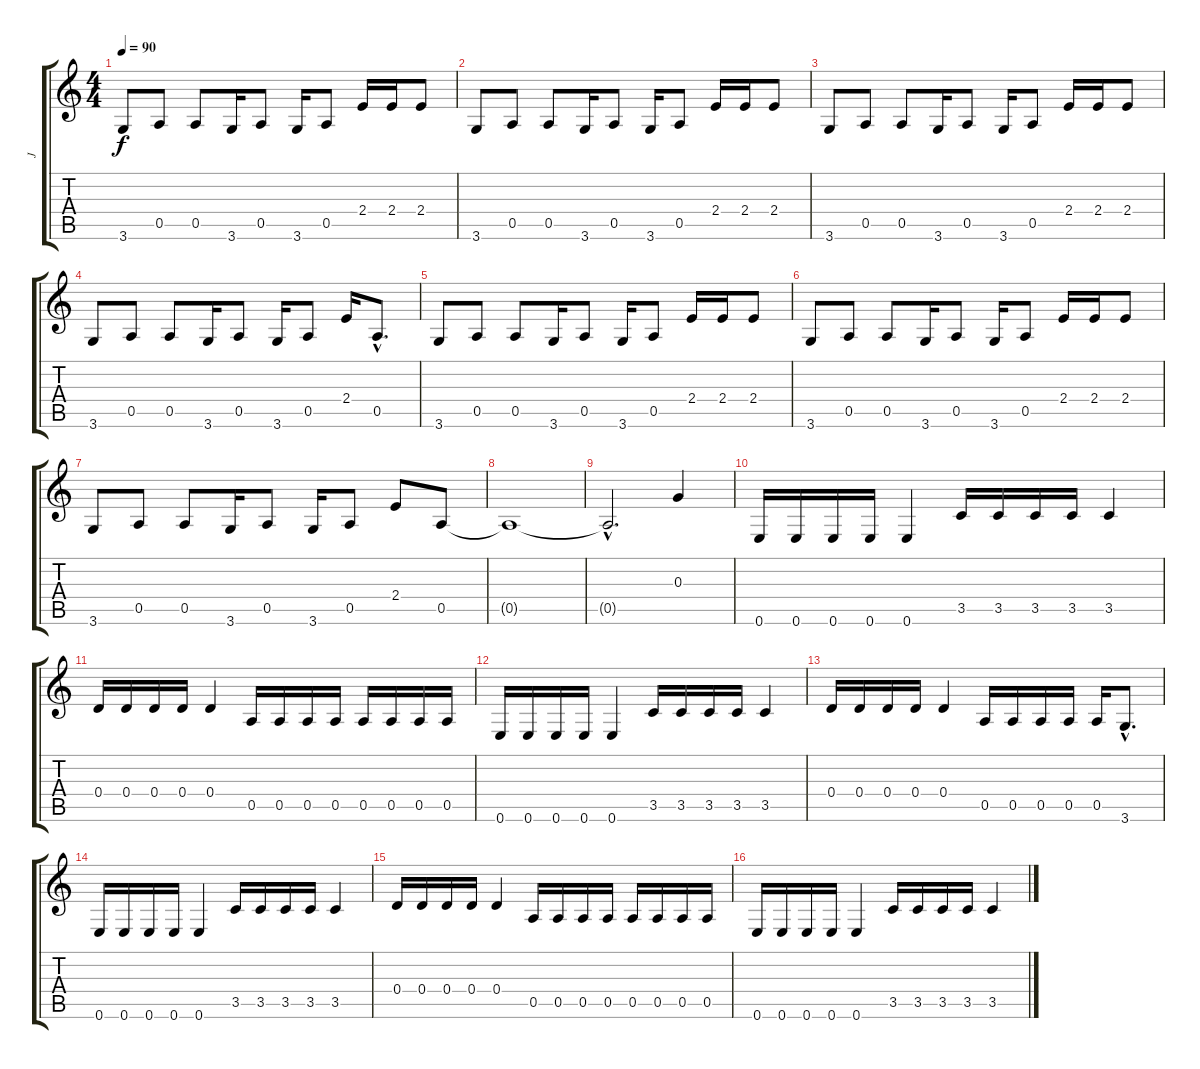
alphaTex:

\track ("J" "J") {instrument electricbassfinger}
\staff {score tabs}
\tuning (E4 B3 G3 D3 A2 E2) {hide}
\ts (4 4)
\tempo 90
\clef g2
\ks c
3.6.8{dy f} 0.5.8 0.5.8 3.6.16 0.5.8 3.6.16 0.5.8 2.4.16 2.4.16 2.4.8 |
3.6.8 0.5.8 0.5.8 3.6.16 0.5.8 3.6.16 0.5.8 2.4.16 2.4.16 2.4.8 |
3.6.8 0.5.8 0.5.8 3.6.16 0.5.8 3.6.16 0.5.8 2.4.16 2.4.16 2.4.8 |
3.6.8 0.5.8 0.5.8 3.6.16 0.5.8 3.6.16 0.5.8 2.4.16 0.5{hac}.8{d} |
3.6.8 0.5.8 0.5.8 3.6.16 0.5.8 3.6.16 0.5.8 2.4.16 2.4.16 2.4.8 |
3.6.8 0.5.8 0.5.8 3.6.16 0.5.8 3.6.16 0.5.8 2.4.16 2.4.16 2.4.8 |
3.6.8 0.5.8 0.5.8 3.6.16 0.5.8 3.6.16 0.5.8 2.4.8 0.5.8 |
0.5{t}.1 |
0.5{hac t}.2{d} 0.3.4 |
0.6.16 0.6.16 0.6.16 0.6.16 0.6.4 3.5.16 3.5.16 3.5.16 3.5.16 3.5.4 |
0.4.16 0.4.16 0.4.16 0.4.16 0.4.4 0.5.16 0.5.16 0.5.16 0.5.16 0.5.16 0.5.16 0.5.16 0.5.16 |
0.6.16 0.6.16 0.6.16 0.6.16 0.6.4 3.5.16 3.5.16 3.5.16 3.5.16 3.5.4 |
0.4.16 0.4.16 0.4.16 0.4.16 0.4.4 0.5.16 0.5.16 0.5.16 0.5.16 0.5.16 3.6{hac}.8{d} |
0.6.16 0.6.16 0.6.16 0.6.16 0.6.4 3.5.16 3.5.16 3.5.16 3.5.16 3.5.4 |
0.4.16 0.4.16 0.4.16 0.4.16 0.4.4 0.5.16 0.5.16 0.5.16 0.5.16 0.5.16 0.5.16 0.5.16 0.5.16 |
0.6.16 0.6.16 0.6.16 0.6.16 0.6.4 3.5.16 3.5.16 3.5.16 3.5.16 3.5.4
